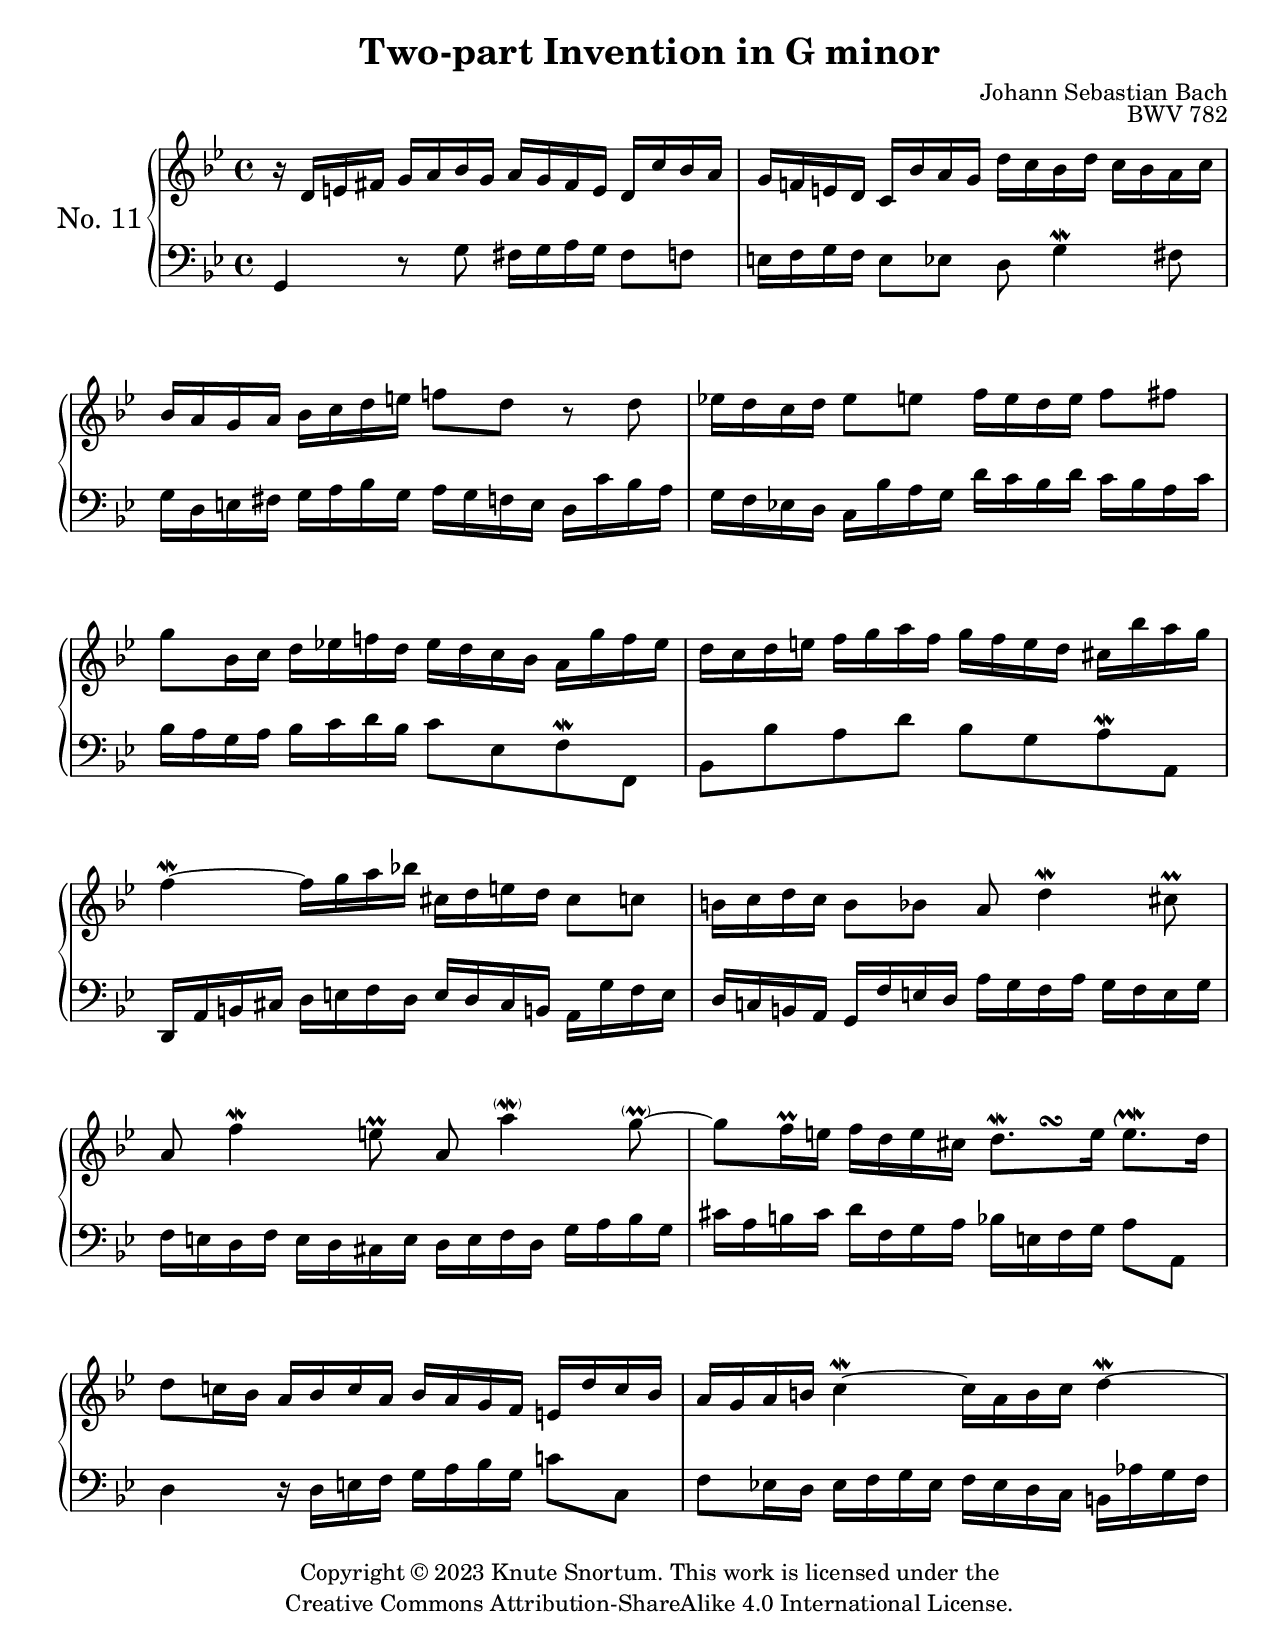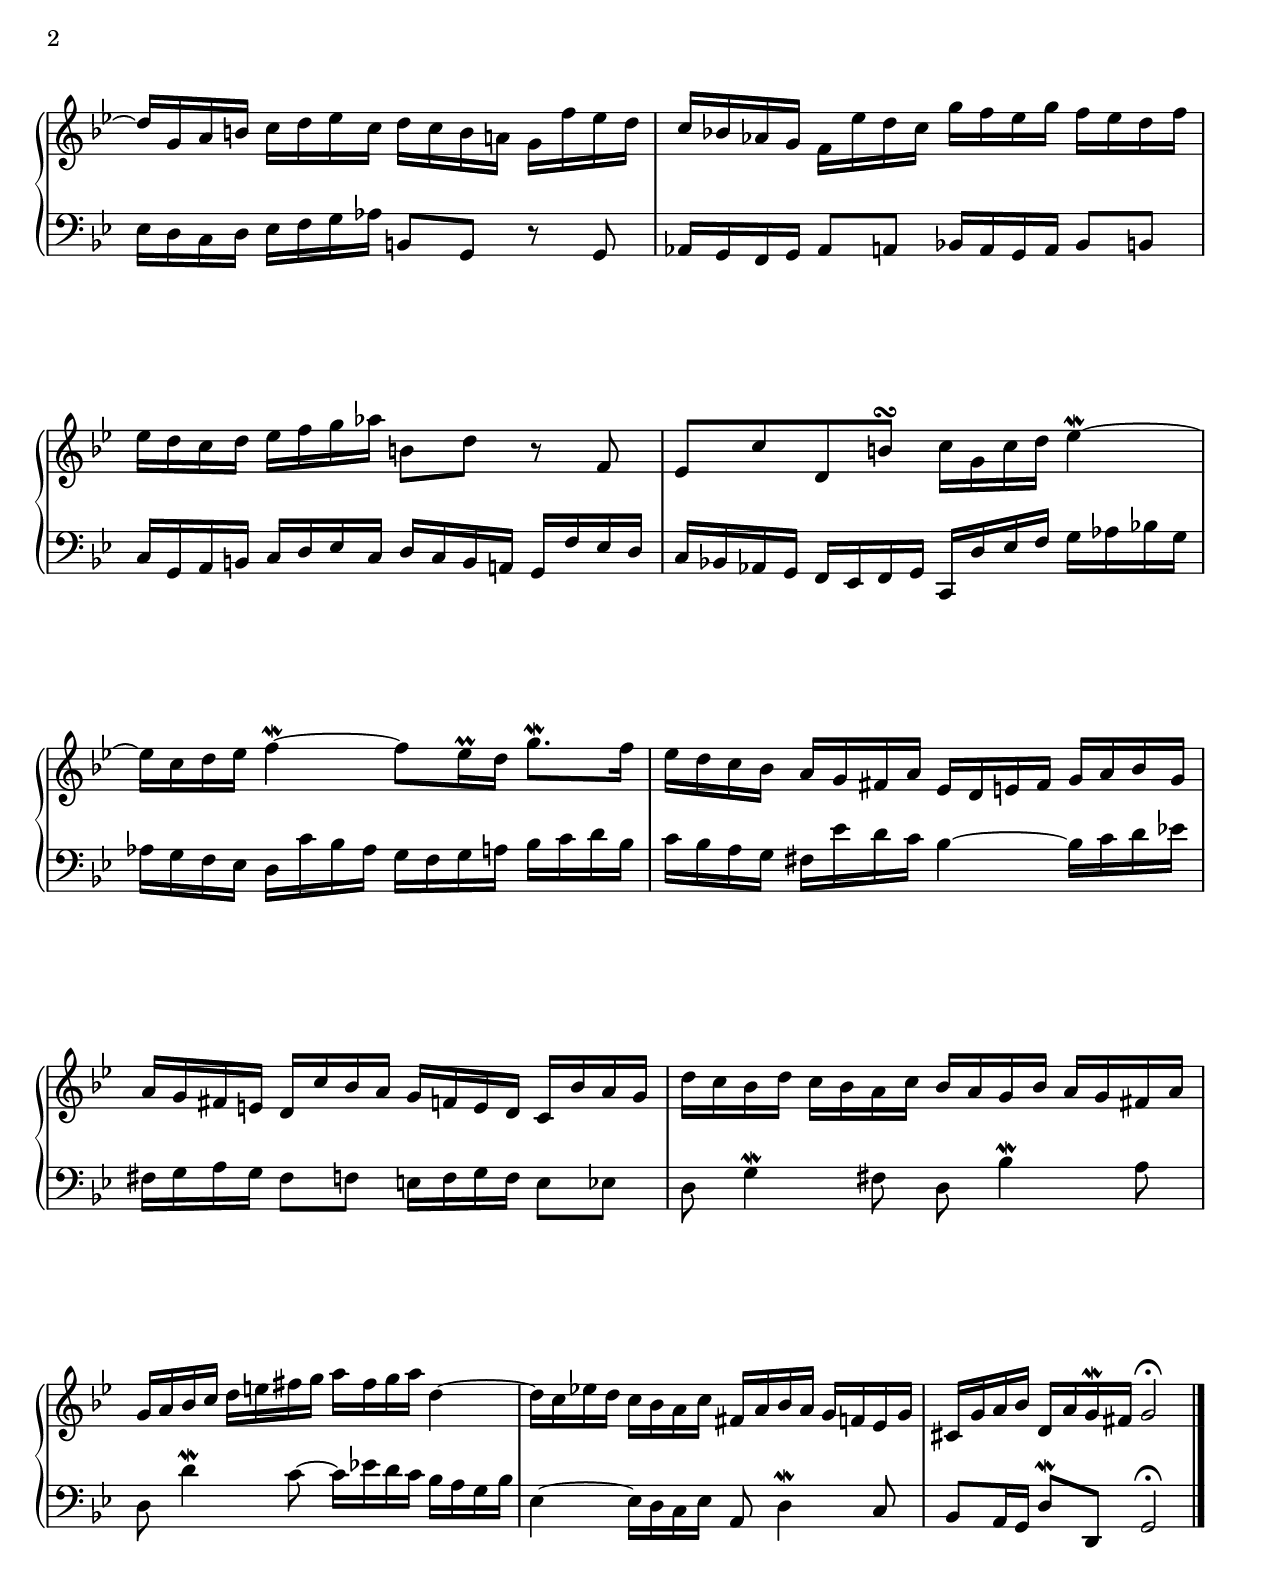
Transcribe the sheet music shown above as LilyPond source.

\version "2.24.0"
\language "english"

\include "includes/header-paper.ily"
%...+....1....+....2....+....3....+....4....+....5....+....6....+....7....+....

\version "2.24.0"
\language "english"

% \include "global-variables.ily"

global = {
  \time 4/4
  \key g \minor
  \accidentalStyle piano
}

rightHand = \relative d' {
  \global
  r16 d e fs  g a bf g  a g fs e  d c' bf a |
  g16 f e d  c bf' a g  d' c bf d  c bf a c |
  bf16 a g a  bf c d e  f8 d r d |
  ef16 d c d  ef8 e  f16 e d e  f8 fs |
  g8 bf,16 c  d ef f d  ef d c bf  a g' f ef |
  d16 c d e  f g a f  g f e d  cs bf' a g |
  f4~\mordent f16 g a bf  cs, d e d  cs8 c |
  b16 c d c  b8 bf  a d4\mordent cs8\prall |
  
  \barNumberCheck 9
  a8 f'4\mordent e8\prall  a,8 a'4\parenthesize \mordent 
    g8~\parenthesize \prall |
  g8 f16\prall e  f d e cs  
    \tag layout { \after 8*7/8 \turn d8.\mordent e16  e8.\upmordent d16 | }
    \tag midi { 
      \tuplet 3/2 { d32 cs d e d cs } d16 e d64 e f e 
        \tuplet 3/2 { f32 e d } e16. d32 | 
    }
  d8 c16 bf  a bf c a  bf a g f  e d' c bf |
  a16 g a b  c4~\mordent c16 a b c  d4~\mordent |
  d16 g, a b  c d ef c  d c b a  g f' ef d |
  c16 bf af g  f ef' d c  g' f ef g  f ef d f |
  ef16 d c d  ef f g af  b,8 d r f, |
  ef8 c' d, b'\turn  c16 g c d  ef4~\mordent |
  
  \barNumberCheck 17
  ef16 c d ef  f4~\mordent  f8 ef16\prall d  g8.\mordent f16 |
  ef16 d c bf  a g fs a  ef d e fs  g a bf g |
  a16 g fs e  d c' bf a  g  f e d  c bf' a g |
  d'16 c bf d  c bf a c  bf a g bf  a g fs a |
  g16 a bf c  d e fs g  a fs g a  d,4~ |
  d16 c ef d  c bf a c  fs, a bf a  g f ef g |
  cs,16 g' a bf  d, a' g\mordent fs  g2\fermata |
  \bar "|."
}

leftHand = \relative g, {
  \clef bass
  \global
  g4 r8 g'  fs16 g a g  fs8 f |
  e16 f g f  e8 ef d g4\mordent fs8 |
  g16 d e fs  g a bf g  a g f e  d c' bf a |
  g16 f ef d  c bf' a g  d' c bf d  c bf a c |
  bf16 a g a  bf c d bf  c8 ef, f\mordent f, |
  bf8 bf' a d  bf g a\mordent a, |
  d,16 a' b cs  d e f d  e d cs b  a g' f e |
  d16 c b a  g f' e d  a' g f a  g f e g |
  
  \barNumberCheck 9
  f16 e d f  e d cs e  d e f d  g a bf g |
  cs16 a b cs  d f, g a  bf e, f g  a8 a, |
  d4 r16 d e f  g a bf g  c8 c, |
  f8 ef16 d  ef f g ef  f ef d c  b af' g f |
  ef16 d c d  ef f g af  b,8 g r g |
  af16 g f g  af8 a  bf16 a g a  bf8 b |
  c16 g a b  c d ef c  d c b a  g f' ef d |
  c16 bf af g  f ef f g  c, d' ef f  g af bf g |
  af16 g f ef  d c' bf af  g f g a  bf c d bf |
  c16 bf a g  fs ef' d c  bf4~ bf16 c d ef |
  fs, g a g  fs8 f  e16 f g f  e8 ef |
  d g4\mordent fs8  d8 bf'4\mordent a8 |
  d,8 d'4\mordent c8~  c16 ef d c  bf a g bf |
  ef,4~ ef16 d c ef  a,8 d4\mordent c8 |
  bf8 a16 g  d'8\mordent d,  g2\fermata |
}

inventionElevenMusic = \score { 
  \header {
    opus = "BWV 782"
  }
  \keepWithTag layout
  \new PianoStaff \with { 
    instrumentName = \markup \huge "No. 11"
  } <<
    \new Staff = "upper" \rightHand
    \new Staff = "lower" \leftHand
  >>
  \layout {}
}

\include "articulate.ly"

inventionElevenMidi = \book {
  \bookOutputName "invention-no11-G-min"
  \score { 
    \articulate {
      \keepWithTag midi
      <<
        \new Staff = "upper" \rightHand
        \new Staff = "lower" \leftHand
      >>
    }
    \midi {
      \tempo 4 = 76
    }
  }
}


\header {
  title = "Two-part Invention in G minor"
  composer = "Johann Sebastian Bach"
}

\inventionElevenMusic
\inventionElevenMidi
